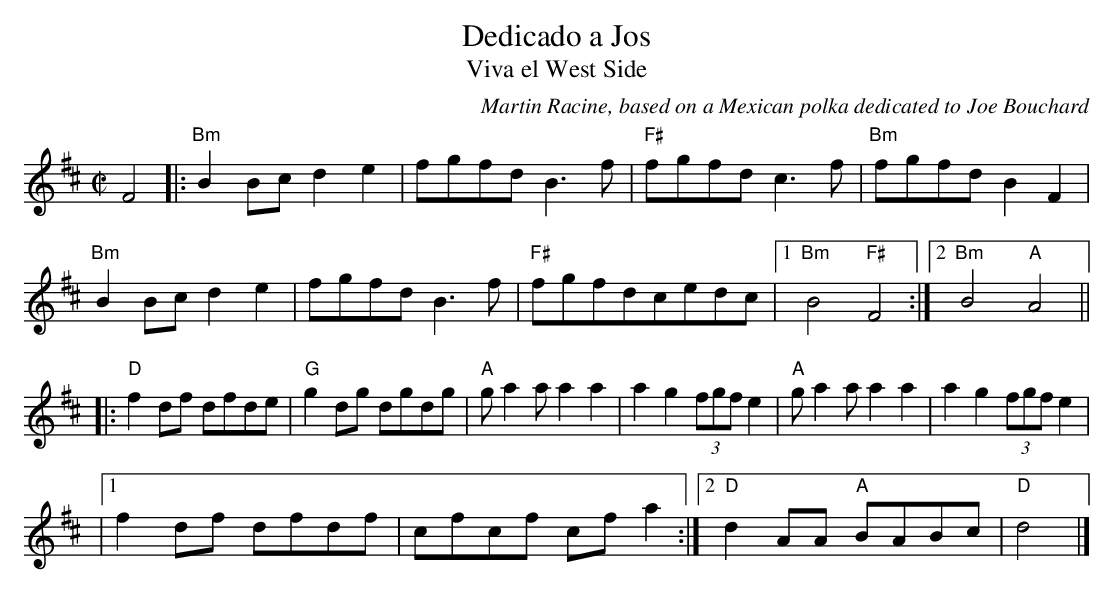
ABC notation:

X:1
T: Dedicado a Jos
T: Viva el West Side
C: Martin Racine, based on a Mexican polka dedicated to Joe Bouchard
M:C|
L: 1/4
K: Bm
F2|: "Bm" BB/c/de|f/g/f/d/B>f| "F#" f/g/f/d/c>f| "Bm" f/g/f/d/BF|
"Bm" BB/c/de|f/g/f/d/B>f| "F#" f/g/f/d/c/e/d/c/|1 "Bm" B2 "F#" F2:|2 "Bm" B2 "A" A2||
|: "D" f d/f/ d/f/d/e/| "G" gd/g/ d/g/d/g/| "A" g/aa/aa|ag(3f/g/f/e| "A" g/aa/aa|ag(3f/g/f/e|
|1f d/f/ d/f/d/f/|c/f/c/f/ c/f/a:|2 "D" d A/A/ "A" B/A/B/c/| "D" d2|]
